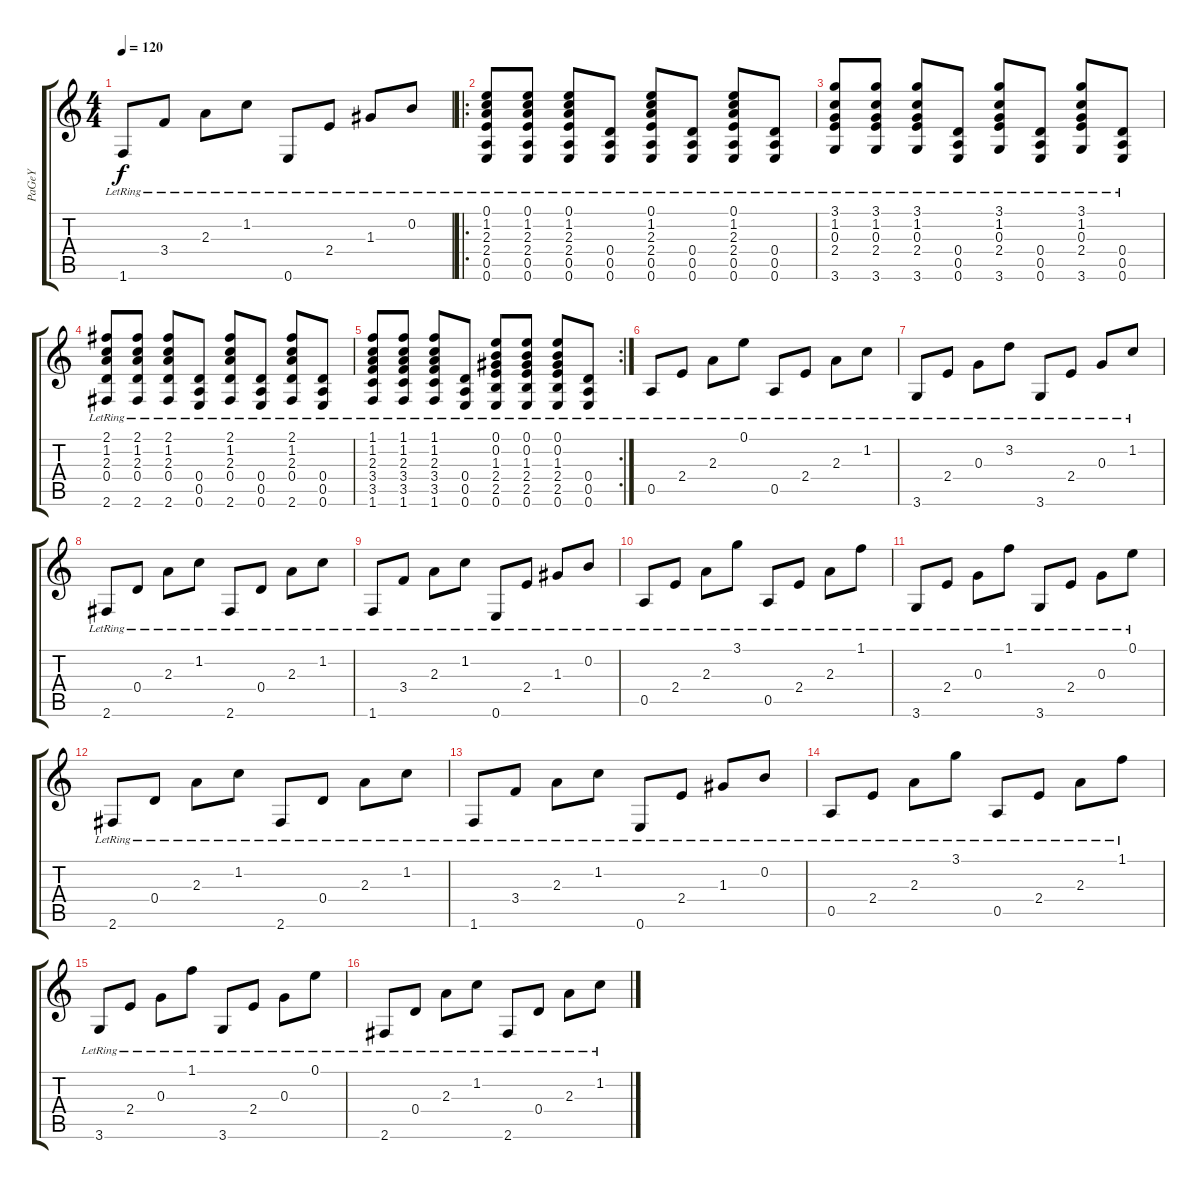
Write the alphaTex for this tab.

\track ("PaGeY" "PaGeY") {instrument acousticguitarsteel}
\staff {score tabs}
\tuning (E4 B3 G3 D3 A2 E2) {hide}
\ts (4 4)
\tempo 120
\clef g2
\ks c
1.6{lr}.8{dy f} 3.4{lr}.8 2.3{lr}.8 1.2{lr}.8 0.6{lr}.8 2.4{lr}.8 1.3{lr}.8 0.2{lr}.8 |
\ro
(0.1{lr} 1.2{lr} 2.3{lr} 2.4{lr} 0.5{lr} 0.6{lr}).8 (0.1{lr} 1.2{lr} 2.3{lr} 2.4{lr} 0.5{lr} 0.6{lr}).8 (0.1{lr} 1.2{lr} 2.3{lr} 2.4{lr} 0.5{lr} 0.6{lr}).8 (0.4{lr} 0.5{lr} 0.6{lr}).8 (0.1{lr} 1.2{lr} 2.3{lr} 2.4{lr} 0.5{lr} 0.6{lr}).8 (0.4{lr} 0.5{lr} 0.6{lr}).8 (0.1{lr} 1.2{lr} 2.3{lr} 2.4{lr} 0.5{lr} 0.6{lr}).8 (0.4{lr} 0.5{lr} 0.6{lr}).8 |
(3.1{lr} 1.2{lr} 0.3{lr} 2.4{lr} 3.6{lr}).8 (3.1{lr} 1.2{lr} 0.3{lr} 2.4{lr} 3.6{lr}).8 (3.1{lr} 1.2{lr} 0.3{lr} 2.4{lr} 3.6{lr}).8 (0.4{lr} 0.5{lr} 0.6{lr}).8 (3.1{lr} 1.2{lr} 0.3{lr} 2.4{lr} 3.6{lr}).8 (0.4{lr} 0.5{lr} 0.6{lr}).8 (3.1{lr} 1.2{lr} 0.3{lr} 2.4{lr} 3.6{lr}).8 (0.4{lr} 0.5{lr} 0.6{lr}).8 |
(2.1{lr} 1.2{lr} 2.3{lr} 0.4{lr} 2.6{lr}).8 (2.1{lr} 1.2{lr} 2.3{lr} 0.4{lr} 2.6{lr}).8 (2.1{lr} 1.2{lr} 2.3{lr} 0.4{lr} 2.6{lr}).8 (0.4{lr} 0.5{lr} 0.6{lr}).8 (2.1{lr} 1.2{lr} 2.3{lr} 0.4{lr} 2.6{lr}).8 (0.4{lr} 0.5{lr} 0.6{lr}).8 (2.1{lr} 1.2{lr} 2.3{lr} 0.4{lr} 2.6{lr}).8 (0.4{lr} 0.5{lr} 0.6{lr}).8 |
\rc 2
(1.1{lr} 1.2{lr} 2.3{lr} 3.4{lr} 3.5{lr} 1.6{lr}).8 (1.1{lr} 1.2{lr} 2.3{lr} 3.4{lr} 3.5{lr} 1.6{lr}).8 (1.1{lr} 1.2{lr} 2.3{lr} 3.4{lr} 3.5{lr} 1.6{lr}).8 (0.4{lr} 0.5{lr} 0.6{lr}).8 (0.1{lr} 0.2{lr} 1.3{lr} 2.4{lr} 2.5{lr} 0.6{lr}).8 (0.1{lr} 0.2{lr} 1.3{lr} 2.4{lr} 2.5{lr} 0.6{lr}).8 (0.1{lr} 0.2{lr} 1.3{lr} 2.4{lr} 2.5{lr} 0.6{lr}).8 (0.4{lr} 0.5{lr} 0.6{lr}).8 |
0.5{lr}.8 2.4{lr}.8 2.3{lr}.8 0.1{lr}.8 0.5{lr}.8 2.4{lr}.8 2.3{lr}.8 1.2{lr}.8 |
3.6{lr}.8 2.4{lr}.8 0.3{lr}.8 3.2{lr}.8 3.6{lr}.8 2.4{lr}.8 0.3{lr}.8 1.2{lr}.8 |
2.6{lr}.8 0.4{lr}.8 2.3{lr}.8 1.2{lr}.8 2.6{lr}.8 0.4{lr}.8 2.3{lr}.8 1.2{lr}.8 |
1.6{lr}.8 3.4{lr}.8 2.3{lr}.8 1.2{lr}.8 0.6{lr}.8 2.4{lr}.8 1.3{lr}.8 0.2{lr}.8 |
0.5{lr}.8 2.4{lr}.8 2.3{lr}.8 3.1{lr}.8 0.5{lr}.8 2.4{lr}.8 2.3{lr}.8 1.1{lr}.8 |
3.6{lr}.8 2.4{lr}.8 0.3{lr}.8 1.1{lr}.8 3.6{lr}.8 2.4{lr}.8 0.3{lr}.8 0.1{lr}.8 |
2.6{lr}.8 0.4{lr}.8 2.3{lr}.8 1.2{lr}.8 2.6{lr}.8 0.4{lr}.8 2.3{lr}.8 1.2{lr}.8 |
1.6{lr}.8 3.4{lr}.8 2.3{lr}.8 1.2{lr}.8 0.6{lr}.8 2.4{lr}.8 1.3{lr}.8 0.2{lr}.8 |
0.5{lr}.8 2.4{lr}.8 2.3{lr}.8 3.1{lr}.8 0.5{lr}.8 2.4{lr}.8 2.3{lr}.8 1.1{lr}.8 |
3.6{lr}.8 2.4{lr}.8 0.3{lr}.8 1.1{lr}.8 3.6{lr}.8 2.4{lr}.8 0.3{lr}.8 0.1{lr}.8 |
2.6{lr}.8 0.4{lr}.8 2.3{lr}.8 1.2{lr}.8 2.6{lr}.8 0.4{lr}.8 2.3{lr}.8 1.2{lr}.8
